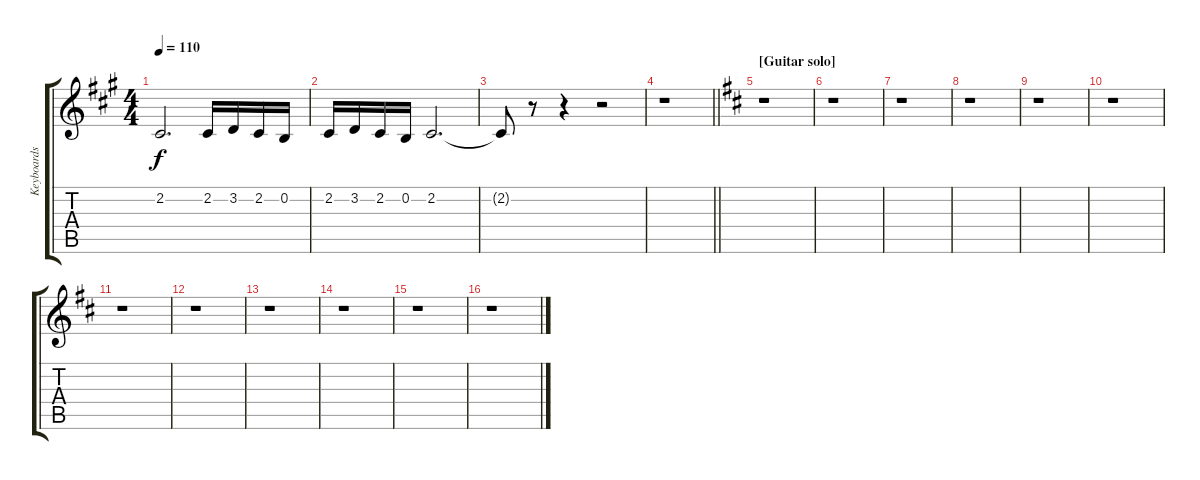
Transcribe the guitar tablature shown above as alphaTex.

\track ("Keyboards I" "Keyboards ") {instrument synthbrass2}
\staff {score tabs}
\tuning (E4 B3 G3 D3 A2 E2) {hide}
\ts (4 4)
\tempo 110
\clef g2
\ks a
2.2.2{d dy f} 2.2.16 3.2.16 2.2.16 0.2.16 |
2.2.16 3.2.16 2.2.16 0.2.16 2.2.2{d} |
2.2{t}.8 r.8 r.4 r.2 |
\barLineRight lightlight
r.1 |
\section ("" "[Guitar solo]")
\ks d
r.1 |
r.1 |
r.1 |
r.1 |
r.1 |
r.1 |
r.1 |
r.1 |
r.1 |
r.1 |
r.1 |
r.1
